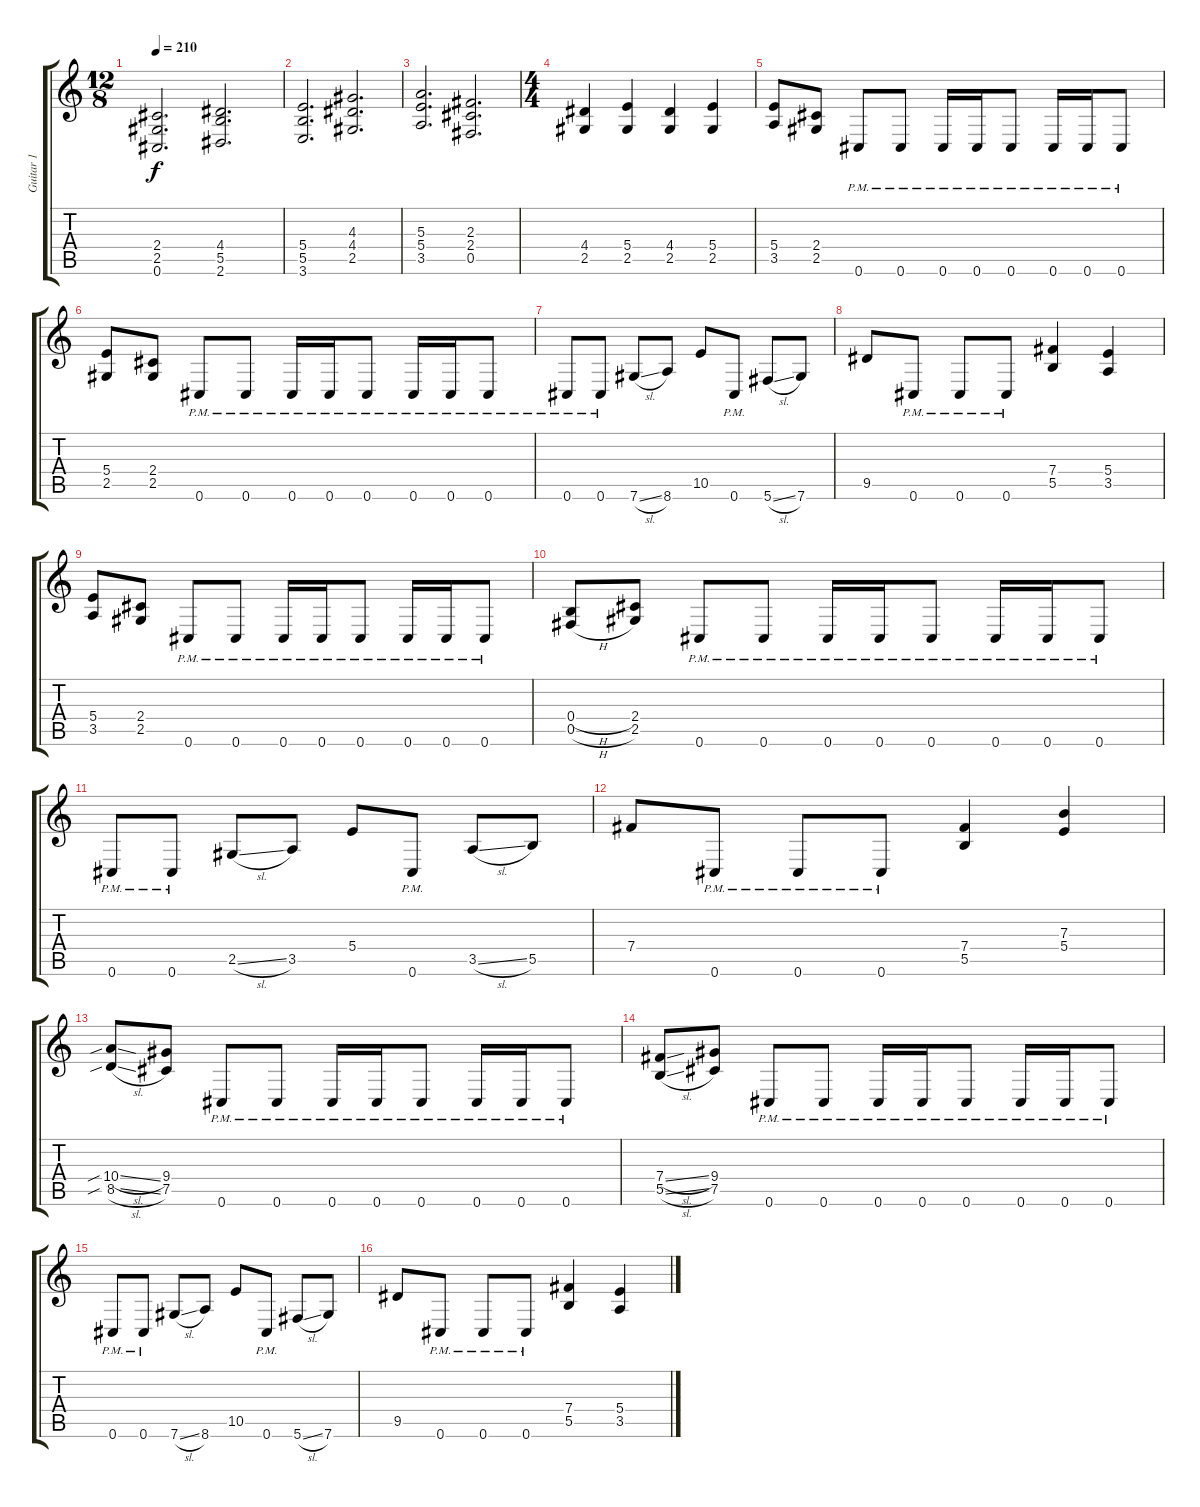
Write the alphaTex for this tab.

\track ("Guitar 1" "Guitar 1") {instrument distortionguitar}
\staff {score tabs}
\tuning (Db4 Ab3 E3 B2 Gb2 Db2) {hide}
\ts (12 8)
\tempo 210
\clef g2
\ks c
(2.4 2.5 0.6).2{d dy f} (4.4 5.5 2.6).2{d} |
(5.4 5.5 3.6).2{d} (4.3 4.4 2.5).2{d} |
(5.3 5.4 3.5).2{d} (2.3 2.4 0.5).2{d} |
\ts (4 4)
(4.4 2.5).4 (5.4 2.5).4 (4.4 2.5).4 (5.4 2.5).4 |
(5.4 3.5).8 (2.4 2.5).8 0.6{pm}.8 0.6{pm}.8 0.6{pm}.16 0.6{pm}.16 0.6{pm}.8 0.6{pm}.16 0.6{pm}.16 0.6{pm}.8 |
(5.4 2.5).8 (2.4 2.5).8 0.6{pm}.8 0.6{pm}.8 0.6{pm}.16 0.6{pm}.16 0.6{pm}.8 0.6{pm}.16 0.6{pm}.16 0.6{pm}.8 |
0.6{pm}.8 0.6{pm}.8 7.6{sl}.8 8.6.8 10.5.8 0.6{pm}.8 5.6{sl}.8 7.6.8 |
9.5.8 0.6{pm}.8 0.6{pm}.8 0.6{pm}.8 (7.4 5.5).4 (5.4 3.5).4 |
(5.4 3.5).8 (2.4 2.5).8 0.6{pm}.8 0.6{pm}.8 0.6{pm}.16 0.6{pm}.16 0.6{pm}.8 0.6{pm}.16 0.6{pm}.16 0.6{pm}.8 |
(0.4{h} 0.5{h}).8 (2.4 2.5).8 0.6{pm}.8 0.6{pm}.8 0.6{pm}.16 0.6{pm}.16 0.6{pm}.8 0.6{pm}.16 0.6{pm}.16 0.6{pm}.8 |
0.6{pm}.8 0.6{pm}.8 2.5{sl}.8 3.5.8 5.4.8 0.6{pm}.8 3.5{sl}.8 5.5.8 |
7.4.8 0.6{pm}.8 0.6{pm}.8 0.6{pm}.8 (7.4 5.5).4 (7.3 5.4).4 |
(10.4{sib sl} 8.5{sib sl}).8 (9.4 7.5).8 0.6{pm}.8 0.6{pm}.8 0.6{pm}.16 0.6{pm}.16 0.6{pm}.8 0.6{pm}.16 0.6{pm}.16 0.6{pm}.8 |
(7.4{sl} 5.5{sl}).8 (9.4 7.5).8 0.6{pm}.8 0.6{pm}.8 0.6{pm}.16 0.6{pm}.16 0.6{pm}.8 0.6{pm}.16 0.6{pm}.16 0.6{pm}.8 |
0.6{pm}.8 0.6{pm}.8 7.6{sl}.8 8.6.8 10.5.8 0.6{pm}.8 5.6{sl}.8 7.6.8 |
9.5.8 0.6{pm}.8 0.6{pm}.8 0.6{pm}.8 (7.4 5.5).4 (5.4 3.5).4
